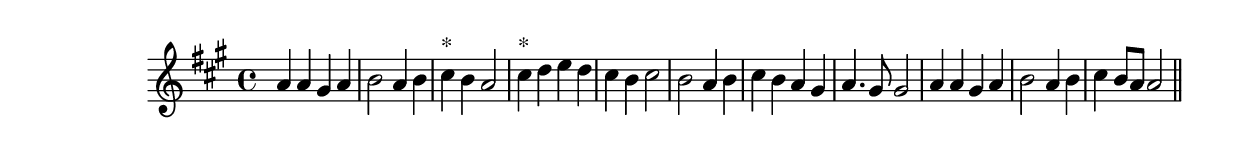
\version "2.19.49"
%{\header {
  title = "Chorale, `Seelenbräutigam, Jesu, Gottes Lamm'"
  composer = "J.S. Bach"
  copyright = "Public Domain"
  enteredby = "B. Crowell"
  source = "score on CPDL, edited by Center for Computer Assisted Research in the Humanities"
}%}
\score{{\key a \major
\time 4/4
%{\tempo 4=120
%}\relative a' {
  a4 a gis a | b2 a4 b | cis4^\markup{"*"} b a2 | cis4^\markup{"*"} d e d | cis b cis2 | b2 a4 b | cis4 b a gis | a4. gis8 gis2 |
  a4 a gis a | b2 a4 b | cis4 b8 a a2
  \bar "||"
}
}}
